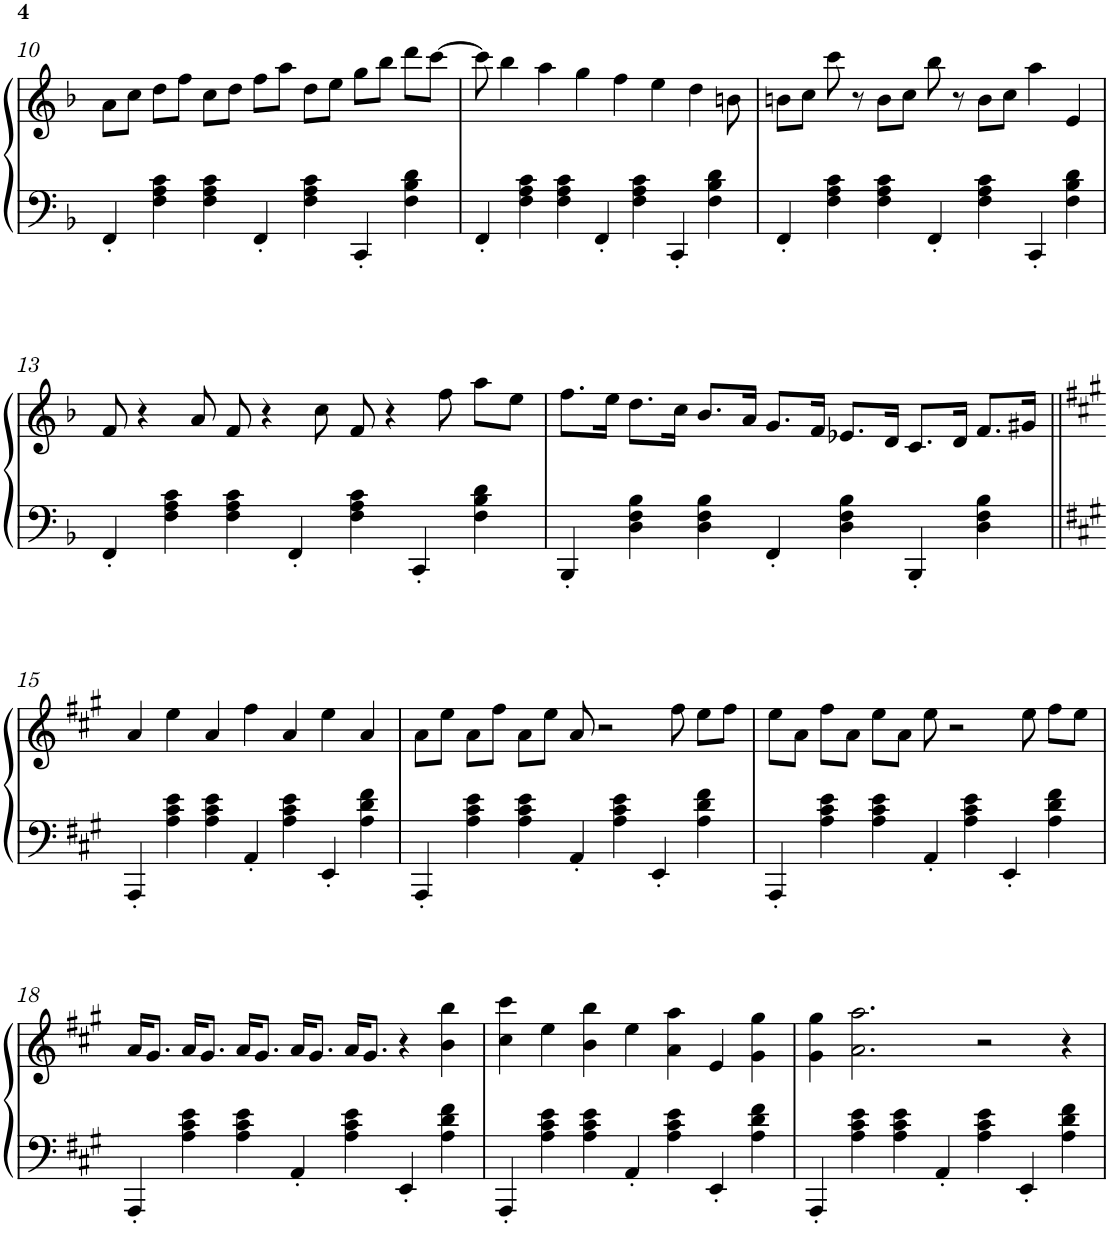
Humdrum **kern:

**kern	**kern
*part1	*part1
*staff2	*staff1
*I"Grand Piano	*
*I'Pno.	*
!!LO:PB:g=z
*clefF4	*clefG2
*k[b-]	*k[b-]
*F:	*F:
*M7/4	*M7/4
=10	=10
4FF'/	8a\L
.	8cc\J
4F\ 4A\ 4c\	8dd\L
.	8ff\J
4F\ 4A\ 4c\	8cc\L
.	8dd\J
4FF'/	8ff\L
.	8aa\J
4F\ 4A\ 4c\	8dd\L
.	8ee\J
4CC'/	8gg\L
.	8bb-\J
4F\ 4B-\ 4d\	8ddd\L
.	[8ccc\J
=11	=11
4FF'/	8ccc\]
.	4bb-\
4F\ 4A\ 4c\	.
.	4aa\
4F\ 4A\ 4c\	.
.	4gg\
4FF'/	.
.	4ff\
4F\ 4A\ 4c\	.
.	4ee\
4CC'/	.
.	4dd\
4F\ 4B-\ 4d\	.
.	8bn\
=12	=12
4FF'/	8bn\L
.	8cc\J
4F\ 4A\ 4c\	8ccc\
.	8r
4F\ 4A\ 4c\	8b\L
.	8cc\J
4FF'/	8bb-\
.	8r
4F\ 4A\ 4c\	8b\L
.	8cc\J
4CC'/	4aa\
4F\ 4B-\ 4d\	4e/
!!LO:LB:g=z
=13	=13
4FF'/	8f/
.	4r
4F\ 4A\ 4c\	.
.	8a/
4F\ 4A\ 4c\	8f/
.	4r
4FF'/	.
.	8cc\
4F\ 4A\ 4c\	8f/
.	4r
4CC'/	.
.	8ff\
4F\ 4B-\ 4d\	8aa\L
.	8ee\J
=14	=14
4BBB-'/	8.ff\L
.	16ee\Jk
4D\ 4F\ 4B-\	8.dd\L
.	16cc\Jk
4D\ 4F\ 4B-\	8.b-/L
.	16a/Jk
4FF'/	8.g/L
.	16f/Jk
4D\ 4F\ 4B-\	8.e-X/L
.	16d/Jk
4BBB-'/	8.c/L
.	16d/Jk
4D\ 4F\ 4B-\	8.f/L
.	16g#X/Jk
!!LO:LB:g=z
=15||	=15||
*k[f#c#g#]	*k[f#c#g#]
*A:	*A:
4AAA'/	4a/
4A\ 4c#\ 4e\	4ee\
4A\ 4c#\ 4e\	4a/
4AA'/	4ff#\
4A\ 4c#\ 4e\	4a/
4EE'/	4ee\
4A\ 4d\ 4f#\	4a/
=16	=16
4AAA'/	8a\L
.	8ee\J
4A\ 4c#\ 4e\	8a\L
.	8ff#\J
4A\ 4c#\ 4e\	8a\L
.	8ee\J
4AA'/	8a/
.	2r
4A\ 4c#\ 4e\	.
4EE'/	.
.	8ff#\
4A\ 4d\ 4f#\	8ee\L
.	8ff#\J
=17	=17
4AAA'/	8ee\L
.	8a\J
4A\ 4c#\ 4e\	8ff#\L
.	8a\J
4A\ 4c#\ 4e\	8ee\L
.	8a\J
4AA'/	8ee\
.	2r
4A\ 4c#\ 4e\	.
4EE'/	.
.	8ee\
4A\ 4d\ 4f#\	8ff#\L
.	8ee\J
!!LO:LB:g=z
=18	=18
4AAA'/	16a/KL
.	8.g#/J
4A\ 4c#\ 4e\	16a/KL
.	8.g#/J
4A\ 4c#\ 4e\	16a/KL
.	8.g#/J
4AA'/	16a/KL
.	8.g#/J
4A\ 4c#\ 4e\	16a/KL
.	8.g#/J
4EE'/	4r
4A\ 4d\ 4f#\	4b\ 4bb\
=19	=19
4AAA'/	4cc#\ 4ccc#\
4A\ 4c#\ 4e\	4ee\
4A\ 4c#\ 4e\	4b\ 4bb\
4AA'/	4ee\
4A\ 4c#\ 4e\	4a\ 4aa\
4EE'/	4e/
4A\ 4d\ 4f#\	4g#\ 4gg#\
=20	=20
4AAA'/	4g#\ 4gg#\
4A\ 4c#\ 4e\	2.a\ 2.aa\
4A\ 4c#\ 4e\	.
4AA'/	.
4A\ 4c#\ 4e\	2r
4EE'/	.
4A\ 4d\ 4f#\	4r
=	=
*-	*-
